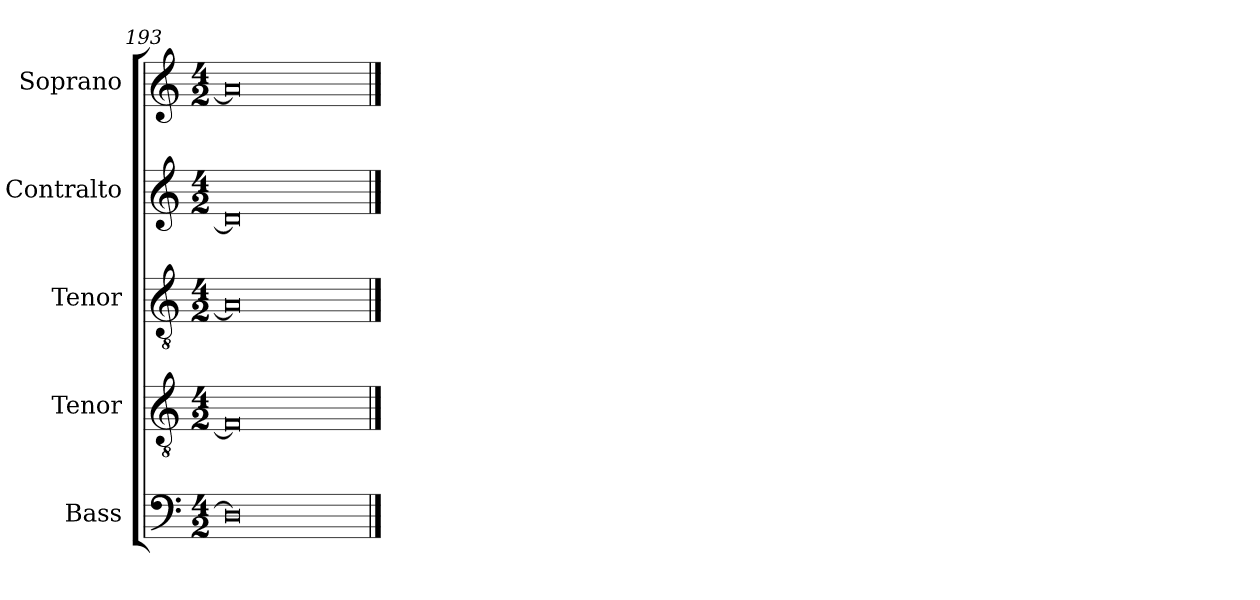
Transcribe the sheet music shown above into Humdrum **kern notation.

**kern	**kern	**kern	**kern	**kern
*part5	*part4	*part3	*part2	*part1
*staff5	*staff4	*staff3	*staff2	*staff1
*I"Bass	*I"Tenor	*I"Tenor	*I"Contralto	*I"Soprano
*I'B	*I'T	*I'T	*I'A	*I'S
*clefF4	*clefGv2	*clefGv2	*clefG2	*clefG2
*k[]	*k[]	*k[]	*k[]	*k[]
*D:dor	*D:dor	*D:dor	*D:dor	*D:dor
*M4/2	*M4/2	*M4/2	*M4/2	*M4/2
=193	=193	=193	=193	=193
0D]	0F#]	0A]	0d]	0a]
==	==	==	==	==
*-	*-	*-	*-	*-
